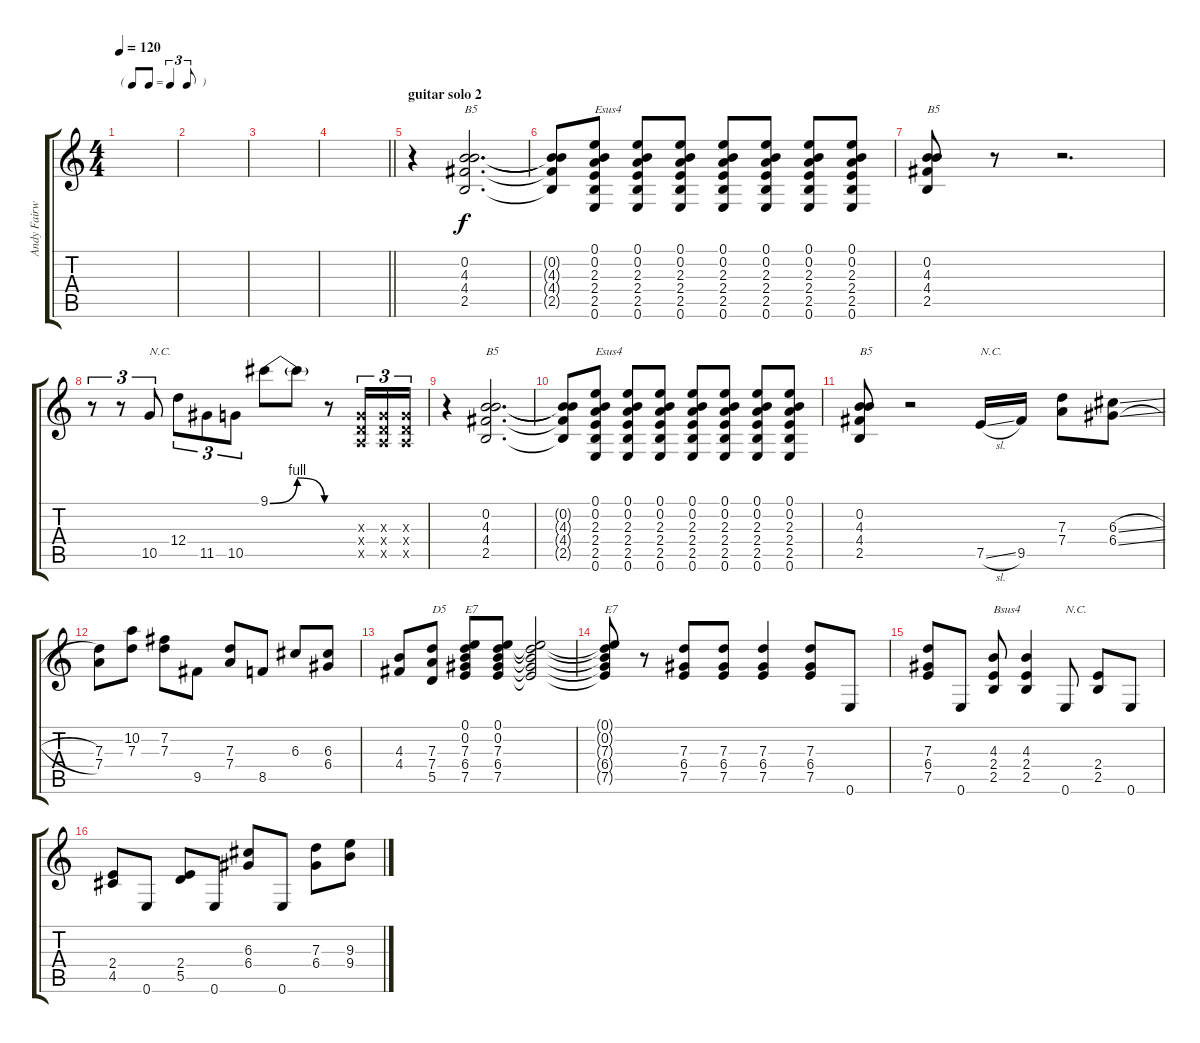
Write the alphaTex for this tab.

\track ("Andy Fairweather Low" "Andy Fairw") {instrument electricguitarjazz}
\staff {score tabs}
\tuning (E4 B3 G3 D3 A2 E2) {hide}
\ts (4 4)
\tf triplet8th
\tempo 120
\clef g2
\ks c
|
|
|
\barLineRight lightlight
|
\section ("" "guitar solo 2")
r.4{instrument distortionguitar} (0.2 4.3 4.4 2.5).2{d txt "B5"} |
(0.2{t} 4.3{t} 4.4{t} 2.5{t}).8 (0.1 0.2 2.3 2.4 2.5 0.6).8{txt "Esus4"} (0.1 0.2 2.3 2.4 2.5 0.6).8 (0.1 0.2 2.3 2.4 2.5 0.6).8 (0.1 0.2 2.3 2.4 2.5 0.6).8 (0.1 0.2 2.3 2.4 2.5 0.6).8 (0.1 0.2 2.3 2.4 2.5 0.6).8 (0.1 0.2 2.3 2.4 2.5 0.6).8 |
(0.2 4.3 4.4 2.5).8{txt "B5"} r.8 r.2{d} |
r.8{tu (3 2)} r.8{tu (3 2)} 10.5.8{tu (3 2) txt "N.C."} 12.4.8{tu (3 2)} 11.5.8{tu (3 2)} 10.5.8{tu (3 2)} 9.1{be (bendrelease 0 0 15 4 57 4 60 0)}.8 9.1{t}.8 r.8 (0.3{x} 0.4{x} 0.5{x}).16{tu (3 2)} (0.3{x} 0.4{x} 0.5{x}).16{tu (3 2)} (0.3{x} 0.4{x} 0.5{x}).16{tu (3 2)} |
r.4 (0.2 4.3 4.4 2.5).2{d txt "B5"} |
(0.2{t} 4.3{t} 4.4{t} 2.5{t}).8 (0.1 0.2 2.3 2.4 2.5 0.6).8{txt "Esus4"} (0.1 0.2 2.3 2.4 2.5 0.6).8 (0.1 0.2 2.3 2.4 2.5 0.6).8 (0.1 0.2 2.3 2.4 2.5 0.6).8 (0.1 0.2 2.3 2.4 2.5 0.6).8 (0.1 0.2 2.3 2.4 2.5 0.6).8 (0.1 0.2 2.3 2.4 2.5 0.6).8 |
(0.2 4.3 4.4 2.5).8{txt "B5"} r.2 7.5{sl}.16{txt "N.C."} 9.5.16 (7.3 7.4).8 (6.3{sl} 6.4{sl}).8 |
(7.3 7.4).8 (10.2 7.3).8 (7.2 7.3).8 9.5.8 (7.3 7.4).8 8.5.8 6.3.8 (6.3 6.4).8 |
(4.3 4.4).8 (7.3 7.4 5.5).8{txt "D5"} (0.1 0.2 7.3 6.4 7.5).8{txt "E7"} (0.1 0.2 7.3 6.4 7.5).8 (0.1{t} 0.2{t} 7.3{t} 6.4{t} 7.5{t}).2 |
(0.1{t} 0.2{t} 7.3{t} 6.4{t} 7.5{t}).8{txt "E7"} r.8 (7.3 6.4 7.5).8 (7.3 6.4 7.5).8 (7.3 6.4 7.5).4 (7.3 6.4 7.5).8 0.6.8 |
(7.3 6.4 7.5).8 0.6.8 (4.3 2.4 2.5).8{txt "Bsus4"} (4.3 2.4 2.5).4 0.6.8{txt "N.C."} (2.4 2.5).8 0.6.8 |
(2.4 4.5).8 0.6.8 (2.4 5.5).8 0.6.8 (6.3 6.4).8 0.6.8 (7.3 6.4).8 (9.3 9.4).8
